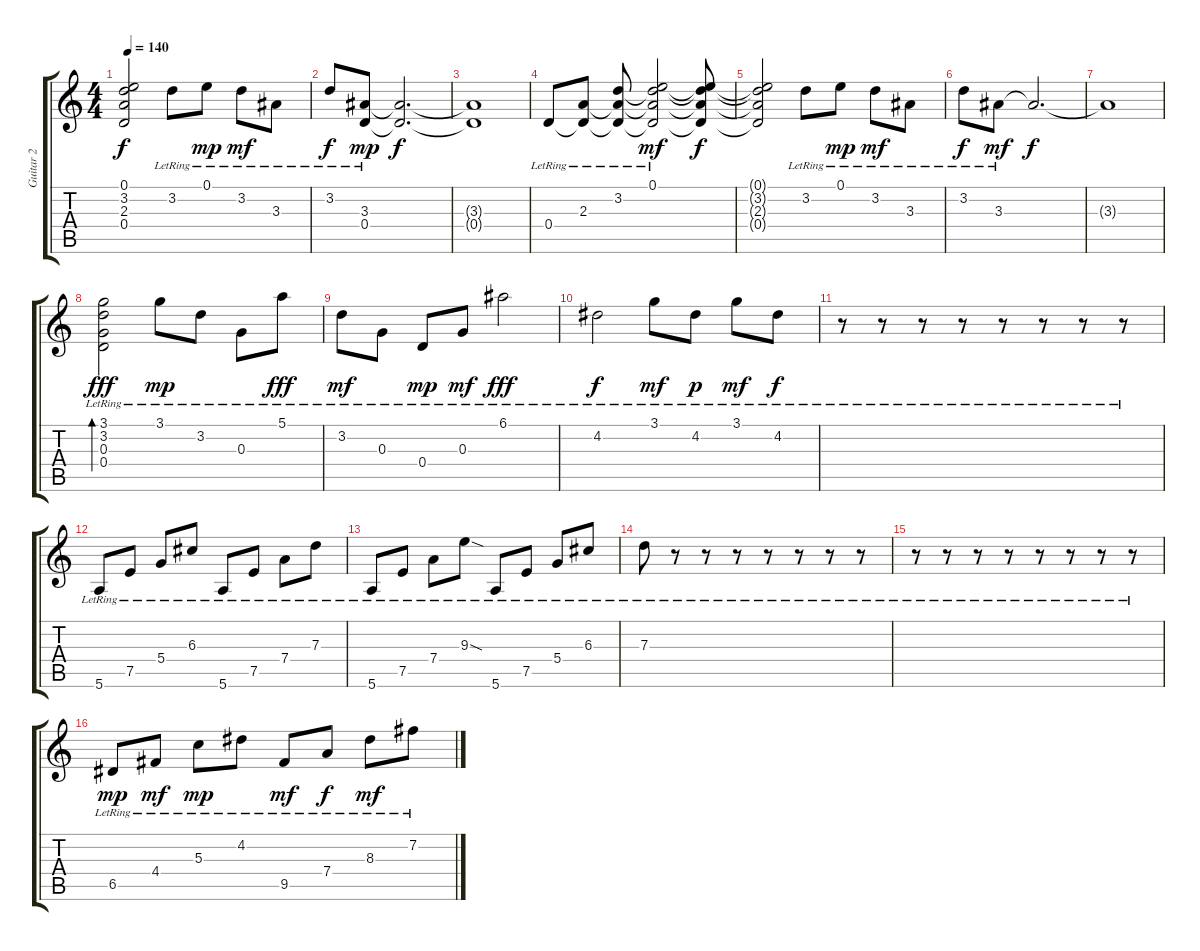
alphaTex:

\track ("Guitar 2" "Guitar 2") {instrument electricguitarclean}
\staff {score tabs}
\tuning (E4 B3 G3 D3 A2 E2) {hide}
\ts (4 4)
\tempo 140
\clef g2
\ks c
(0.1{t} 3.2{t} 2.3{t} 0.4{t}).2{dy f} 3.2{lr}.8 0.1{lr}.8{dy mp} 3.2{lr}.8{dy mf} 3.3{lr}.8 |
3.2{lr}.8{dy f} (3.3{lr} 0.4).8{dy mp} (3.3{t} 0.4{t}).2{d dy f} |
(3.3{t} 0.4{t}).1 |
0.4{lr}.8{volume 5 instrument acousticguitarnylon} (2.3{lr} 0.4{t}).8 (3.2{lr} 2.3{t} 0.4{t}).8 (0.1{lr} 3.2{t} 2.3{t} 0.4{t}).2{dy mf} (0.1{t} 3.2{t} 2.3{t} 0.4{t}).8{dy f} |
(0.1{t} 3.2{t} 2.3{t} 0.4{t}).2 3.2{lr}.8 0.1{lr}.8{dy mp} 3.2{lr}.8{dy mf} 3.3{lr}.8 |
3.2{lr}.8{dy f} 3.3{lr}.8{dy mf} 3.3{t}.2{d dy f} |
3.3{t}.1 |
(3.1{lr} 3.2{lr} 0.3{lr} 0.4{lr}).2{bd 120 dy fff} 3.1{lr}.8{dy mp} 3.2{lr}.8 0.3{lr}.8 5.1{lr}.8{dy fff} |
3.2{lr}.8{dy mf} 0.3{lr}.8 0.4{lr}.8{dy mp} 0.3{lr}.8{dy mf} 6.1{lr}.2{dy fff} |
4.2{lr}.2{dy f} 3.1{lr}.8{dy mf} 4.2{lr}.8{dy p} 3.1{lr}.8{dy mf} 4.2{lr}.8{dy f} |
r.8 r.8 r.8 r.8 r.8 r.8 r.8 r.8 |
5.6{lr}.8{instrument acousticguitarnylon} 7.5{lr}.8 5.4{lr}.8 6.3{lr}.8 5.6{lr}.8 7.5{lr}.8 7.4{lr}.8 7.3{lr}.8 |
5.6{lr}.8 7.5{lr}.8 7.4{lr}.8 9.3{sod lr}.8 5.6{lr}.8 7.5{lr}.8 5.4{lr}.8 6.3{lr}.8 |
7.3{lr}.8 r.8 r.8 r.8 r.8 r.8 r.8 r.8 |
r.8 r.8 r.8 r.8 r.8 r.8 r.8 r.8 |
6.5{lr}.8{dy mp} 4.4{lr}.8{dy mf} 5.3{lr}.8{dy mp} 4.2{lr}.8 9.5{lr}.8{dy mf} 7.4{lr}.8{dy f} 8.3{lr}.8{dy mf} 7.2{lr}.8
